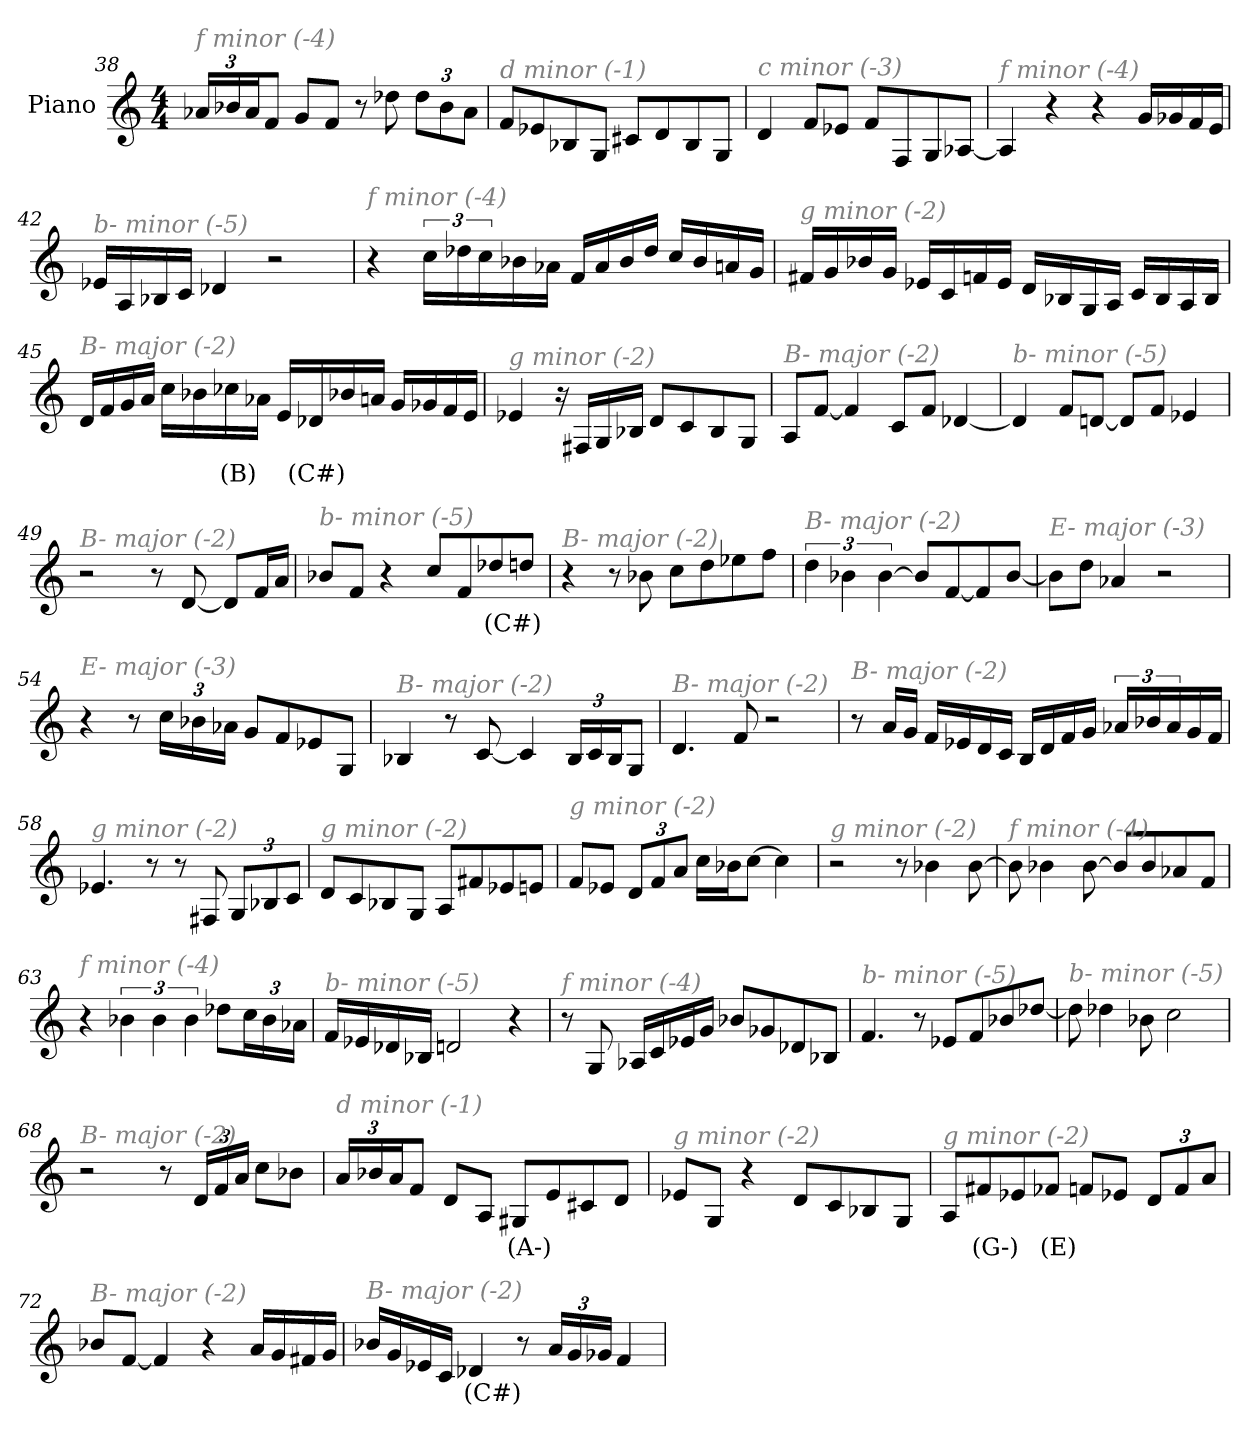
**kern	**text
*part1	*part1
*staff1	*staff1
*I"Piano	*
*I'Pno	*
*clefG2	*
*k[]	*
*M4/4	*
*Xbrackettup	*
=38	=38
!LO:TX:i:color=#808080:t=f minor (-4)	!
24a-X/LL	.
24b-X/	.
24a-/J	.
8f/J	.
8g/L	.
8f/J	.
8r	.
8dd-X\	.
12dd-\L	.
12b-\	.
12a-\J	.
=39	=39
!LO:TX:i:color=#808080:t=d minor (-1)	!
8f/L	.
8e-X/	.
8B-X/	.
8G/J	.
8c#X/L	.
8d/	.
8B-/	.
8G/J	.
=40	=40
!LO:TX:i:color=#808080:t=c minor (-3)	!
4d/	.
8f/L	.
8e-X/J	.
8f/L	.
8F/	.
8G/	.
[8A-X/J	.
!!LO:LB:g=z
=41	=41
!LO:TX:i:color=#808080:t=f minor (-4)	!
4A-/]	.
4r	.
4r	.
16g/LL	.
16g-X/	.
16f/	.
16e/JJ	.
=42	=42
!LO:TX:i:color=#808080:t=b- minor (-5)	!
16e-X/LL	.
16A/	.
16B-X/	.
16c/JJ	.
4d-X/	.
2r	.
=43	=43
!LO:TX:i:color=#808080:t=f minor (-4)	!
4r	.
*brackettup	*
24cc\LL	.
24dd-X\	.
24cc\	.
16b-X\	.
16a-X\JJ	.
16f/LL	.
16a-/	.
16b-/	.
16dd-/JJ	.
16cc/LL	.
16b-/	.
16an/	.
16g/JJ	.
!!LO:LB:g=z
=44	=44
!LO:TX:i:color=#808080:t=g minor (-2)	!
16f#X/LL	.
16g/	.
16b-X/	.
16g/JJ	.
16e-X/LL	.
16c/	.
16fn/	.
16e-/JJ	.
16d/LL	.
16B-X/	.
16G/	.
16A/JJ	.
16c/LL	.
16B-/	.
16A/	.
16B-/JJ	.
=45	=45
!LO:TX:i:color=#808080:t=B- major (-2)	!
16d/LL	.
16f/	.
16g/	.
16a/JJ	.
16cc\LL	.
16b-X\	.
16cc-Xi\	(B)
16a-X\JJ	.
16e/LL	.
16d-Xi/	(C#)
16b-X/	.
16an/JJ	.
16g/LL	.
16g-X/	.
16f/	.
16e/JJ	.
!!LO:LB:g=z
=46	=46
!LO:TX:i:color=#808080:t=g minor (-2)	!
4e-X/	.
16r	.
16F#X/LL	.
16G/	.
16B-X/JJ	.
8d/L	.
8c/	.
8B-/	.
8G/J	.
=47	=47
!LO:TX:i:color=#808080:t=B- major (-2)	!
8A/L	.
[8f/J	.
4f/]	.
8c/L	.
8f/J	.
[4d-X/	.
=48	=48
!LO:TX:i:color=#808080:t=b- minor (-5)	!
4d-/]	.
8f/L	.
[8dn/J	.
8d/L]	.
8f/J	.
4e-X/	.
=49	=49
!LO:TX:i:color=#808080:t=B- major (-2)	!
2r	.
8r	.
[8d/	.
8d/L]	.
16f/L	.
16a/JJ	.
!!LO:LB:g=z
=50	=50
!LO:TX:i:color=#808080:t=b- minor (-5)	!
8b-X/L	.
8f/J	.
4r	.
8cc/L	.
8f/	.
8dd-Xi/	(C#)
8dd/J	.
=51	=51
!LO:TX:i:color=#808080:t=B- major (-2)	!
4r	.
8r	.
8b-X\	.
8cc\L	.
8dd\	.
8ee-X\	.
8ff\J	.
=52	=52
!LO:TX:i:color=#808080:t=B- major (-2)	!
6dd\	.
6b-X\	.
[6b-\	.
8b-/L]	.
[8f/	.
8f/]	.
[8b-/J	.
=53	=53
!LO:TX:i:color=#808080:t=E- major (-3)	!
8b-\L]	.
8dd\J	.
4a-X/	.
2r	.
!!LO:LB:g=z
=54	=54
!LO:TX:i:color=#808080:t=E- major (-3)	!
4r	.
8r	.
*Xbrackettup	*
24cc\LL	.
24b-X\	.
24a-X\JJ	.
8g/L	.
8f/	.
8e-X/	.
8G/J	.
=55	=55
!LO:TX:i:color=#808080:t=B- major (-2)	!
4B-X/	.
8r	.
[8c/	.
4c/]	.
24B-/LL	.
24c/	.
24B-/J	.
8G/J	.
=56	=56
!LO:TX:i:color=#808080:t=B- major (-2)	!
4.d/	.
8f/	.
2r	.
!!LO:LB:g=z
=57	=57
!LO:TX:i:color=#808080:t=B- major (-2)	!
8r	.
16a/LL	.
16g/JJ	.
16f/LL	.
16e-X/	.
16d/	.
16c/JJ	.
16B/LL	.
16d/	.
16f/	.
16g/JJ	.
*brackettup	*
24a-X/LL	.
24b-X/	.
24a-/	.
16g/	.
16f/JJ	.
=58	=58
!LO:TX:i:color=#808080:t=g minor (-2)	!
4.e-X/	.
8r	.
8r	.
8F#X/	.
*Xbrackettup	*
12G/L	.
12B-X/	.
12c/J	.
=59	=59
!LO:TX:i:color=#808080:t=g minor (-2)	!
8d/L	.
8c/	.
8B-X/	.
8G/J	.
8A/L	.
8f#X/	.
8e-X/	.
8en/J	.
!!LO:LB:g=z
=60	=60
!LO:TX:i:color=#808080:t=g minor (-2)	!
8f/L	.
8e-X/J	.
12d/L	.
12f/	.
12a/J	.
16cc\LL	.
16b-X\J	.
[8cc\J	.
4cc\]	.
=61	=61
!LO:TX:i:color=#808080:t=g minor (-2)	!
2r	.
8r	.
4b-X\	.
[8b-\	.
=62	=62
!LO:TX:i:color=#808080:t=f minor (-4)	!
8b-\]	.
4b-X\	.
[8b-\	.
8b-/L]	.
8b-/	.
8a-X/	.
8f/J	.
=63	=63
!LO:TX:i:color=#808080:t=f minor (-4)	!
4r	.
*brackettup	*
6b-X\	.
6b-\	.
6b-\	.
8dd-X\L	.
*Xbrackettup	*
24cc\L	.
24b-\	.
24a-X\JJ	.
!!LO:LB:g=z
=64	=64
!LO:TX:i:color=#808080:t=b- minor (-5)	!
16f/LL	.
16e-X/	.
16d-X/	.
16B-X/JJ	.
2dn/	.
4r	.
=65	=65
!LO:TX:i:color=#808080:t=f minor (-4)	!
8r	.
8G/	.
16A-X/LL	.
16c/	.
16e-X/	.
16g/JJ	.
8b-X/L	.
8g-X/	.
8d-X/	.
8B-X/J	.
=66	=66
!LO:TX:i:color=#808080:t=b- minor (-5)	!
4.f/	.
8r	.
8e-X/L	.
8f/	.
8b-X/	.
[8dd-X/J	.
=67	=67
!LO:TX:i:color=#808080:t=b- minor (-5)	!
8dd-\]	.
4dd-X\	.
8b-X\	.
2cc\	.
!!LO:LB:g=z
=68	=68
!LO:TX:i:color=#808080:t=B- major (-2)	!
2r	.
8r	.
24d/LL	.
24f/	.
24a/JJ	.
8cc\L	.
8b-X\J	.
=69	=69
!LO:TX:i:color=#808080:t=d minor (-1)	!
24a/LL	.
24b-X/	.
24a/J	.
8f/J	.
8d/L	.
8A/J	.
8G#Xi/L	(A-)
8e/	.
8c#X/	.
8d/J	.
=70	=70
!LO:TX:i:color=#808080:t=g minor (-2)	!
8e-X/L	.
8G/J	.
4r	.
8d/L	.
8c/	.
8B-X/	.
8G/J	.
=71	=71
!LO:TX:i:color=#808080:t=g minor (-2)	!
8A/L	.
8f#Xi/	(G-)
8e-X/	.
8f-Xi/J	(E)
8f/L	.
8e-X/J	.
12d/L	.
12f/	.
12a/J	.
!!LO:LB:g=z
=72	=72
!LO:TX:i:color=#808080:t=B- major (-2)	!
8b-X/L	.
[8f/J	.
4f/]	.
4r	.
16a/LL	.
16g/	.
16f#X/	.
16g/JJ	.
!!LO:PB:g=z
=73	=73
!LO:TX:i:color=#808080:t=B- major (-2)	!
16b-X/LL	.
16g/	.
16e-X/	.
16c/JJ	.
4d-Xi/	(C#)
8r	.
24a/LL	.
24g/	.
24g-X/JJ	.
4f/	.
=	=
*-	*-
